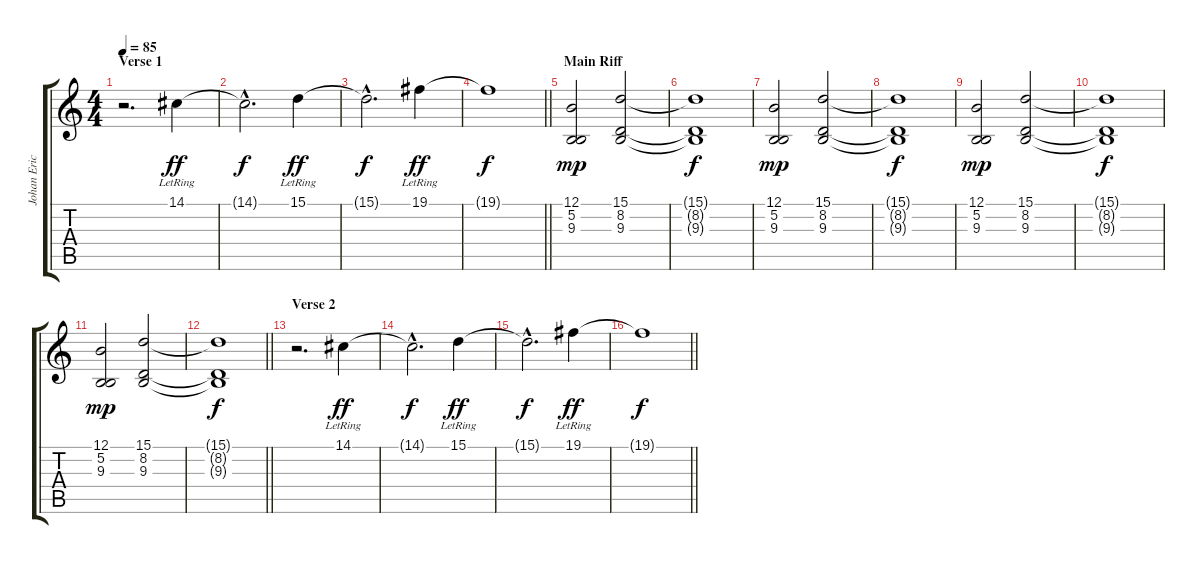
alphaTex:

\track ("Johan Ericson" "Johan Eric") {instrument acousticgrandpiano}
\staff {score tabs}
\tuning (B3 Gb3 D3 A2 E2 B1) {hide}
\ts (4 4)
\section ("" "Verse 1")
\tempo 85
\clef g2
\ks c
r.2{d dy f instrument acousticgrandpiano} 14.1{lr}.4{dy ff} |
14.1{hac t}.2{d dy f} 15.1{lr}.4{dy ff} |
15.1{hac t}.2{d dy f} 19.1{lr}.4{dy ff} |
\barLineRight lightlight
19.1{t}.1{dy f} |
\section ("" "Main Riff")
(12.1 5.2 9.3).2{dy mp instrument stringensemble2} (15.1 8.2 9.3).2 |
(15.1{t} 8.2{t} 9.3{t}).1{dy f} |
(12.1 5.2 9.3).2{dy mp} (15.1 8.2 9.3).2 |
(15.1{t} 8.2{t} 9.3{t}).1{dy f} |
(12.1 5.2 9.3).2{dy mp} (15.1 8.2 9.3).2 |
(15.1{t} 8.2{t} 9.3{t}).1{dy f} |
(12.1 5.2 9.3).2{dy mp} (15.1 8.2 9.3).2 |
\barLineRight lightlight
(15.1{t} 8.2{t} 9.3{t}).1{dy f} |
\section ("" "Verse 2")
r.2{d instrument acousticgrandpiano} 14.1{lr}.4{dy ff} |
14.1{hac t}.2{d dy f} 15.1{lr}.4{dy ff} |
15.1{hac t}.2{d dy f} 19.1{lr}.4{dy ff} |
\barLineRight lightlight
19.1{t}.1{dy f}
